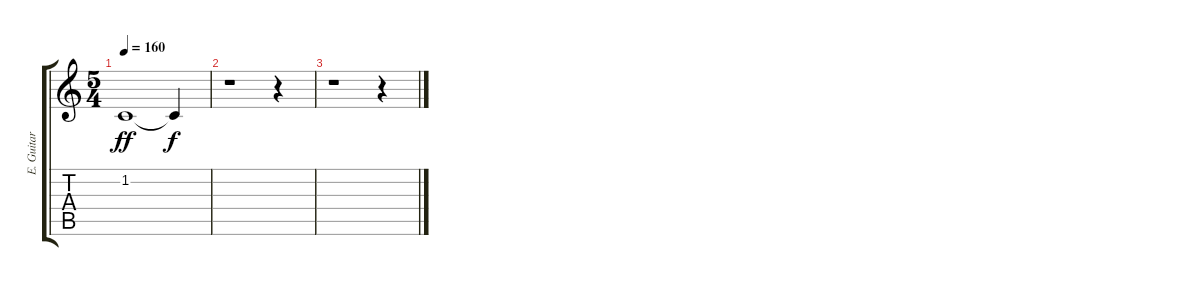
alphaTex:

\track ("E. Guitar | Sting" "E. Guitar ") {instrument stringensemble2}
\staff {score tabs}
\tuning (E4 B3 G3 D3 A2 E2) {hide}
\ts (5 4)
\tempo 160
\clef g2
\ks c
1.2.1{dy ff} 1.2{t}.4{dy f} |
r.1 r.4 |
r.1 r.4
